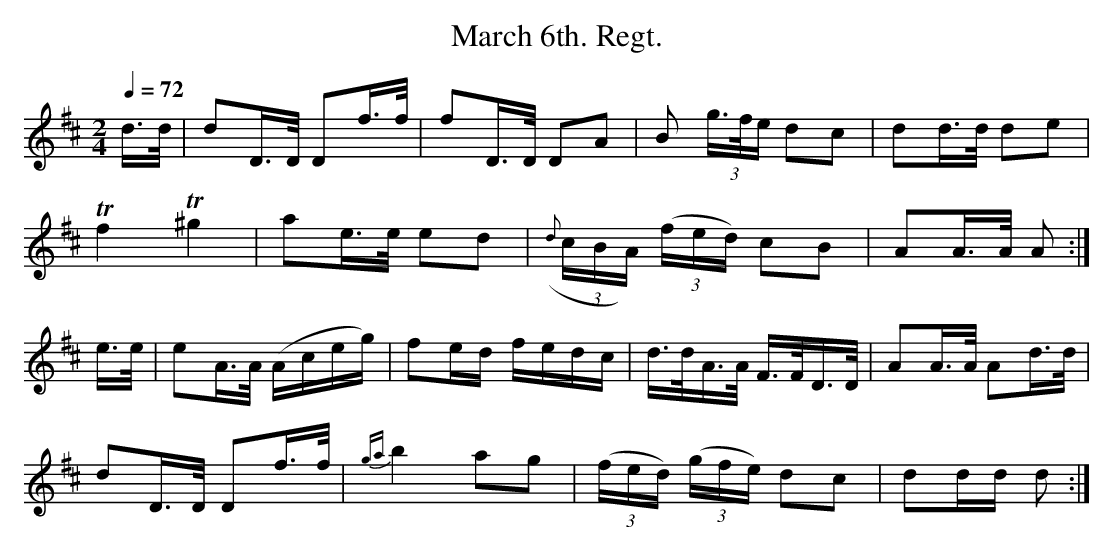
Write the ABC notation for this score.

X:1
T:March 6th. Regt.
M:2/4
L:1/16
Q:1/4=72
K:D
d>d| d2D>D  D2f>f|    f2D>D D2A2|      B2    (3g>fe d2c2 |d2d>d d2e2 |
    Tf4   T^g4   |    a2e>e e2d2|((3{d}cBA) (3(fed) c2B2 |A2A>A A2  :|
e>e| e2A>A (Aceg)|    f2ed  fedc|      d>dA>A  F>FD>D|A2A>A A2d>d|
     d2D>D  D2f>f|{ga}b4    a2g2|   (3(fed) (3(gfe) d2c2 |d2dd  d2  :|
